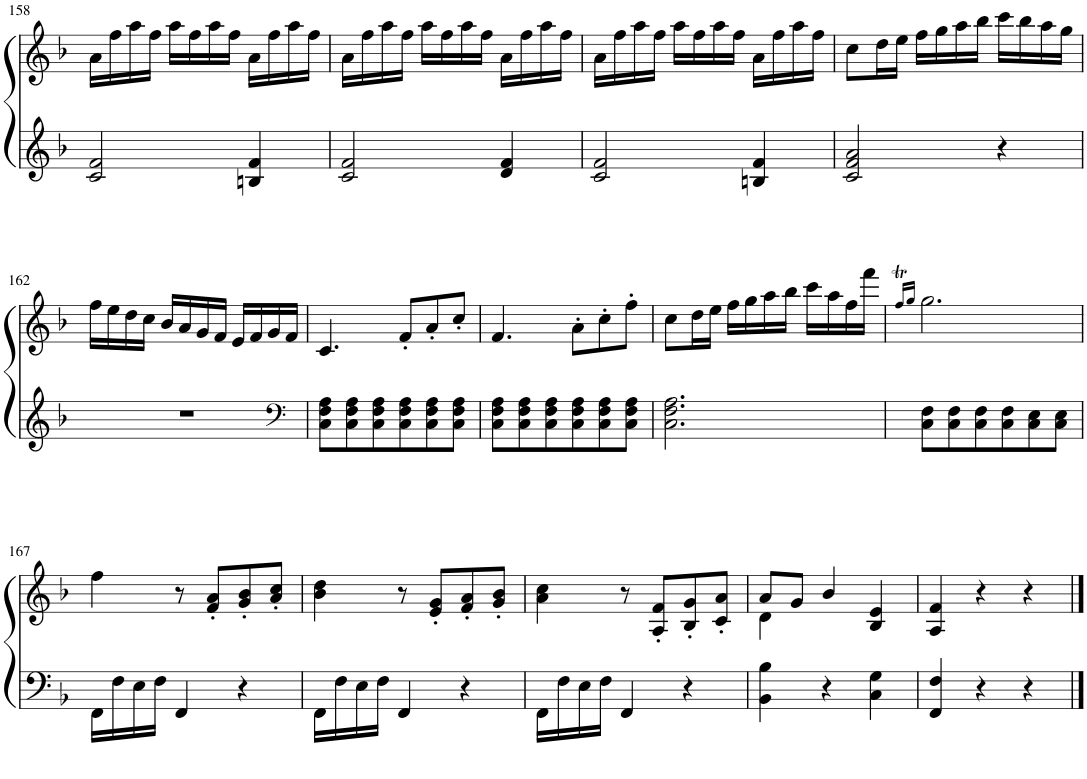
**kern	**kern
*part1	*part1
*staff2	*staff1
*I"Piano	*
*I'Pno.	*
!!LO:PB:g=z
*clefG2	*clefG2
*k[b-]	*k[b-]
*F:	*F:
*M3/4	*M3/4
=158	=158
2c/ 2f/	16a\LL
.	16ff\
.	16aa\
.	16ff\JJ
.	16aa\LL
.	16ff\
.	16aa\
.	16ff\JJ
4Bn/ 4f/	16a\LL
.	16ff\
.	16aa\
.	16ff\JJ
=159	=159
2c/ 2f/	16a\LL
.	16ff\
.	16aa\
.	16ff\JJ
.	16aa\LL
.	16ff\
.	16aa\
.	16ff\JJ
4d/ 4f/	16a\LL
.	16ff\
.	16aa\
.	16ff\JJ
=160	=160
2c/ 2f/	16a\LL
.	16ff\
.	16aa\
.	16ff\JJ
.	16aa\LL
.	16ff\
.	16aa\
.	16ff\JJ
4Bn/ 4f/	16a\LL
.	16ff\
.	16aa\
.	16ff\JJ
=161	=161
2c/ 2f/ 2a/	8cc\L
.	16dd\L
.	16ee\JJ
.	16ff\LL
.	16gg\
.	16aa\
.	16bb-\JJ
4r	16ccc\LL
.	16bb-\
.	16aa\
.	16gg\JJ
!!LO:LB:g=z
=162	=162
2.r	16ff\LL
.	16ee\
.	16dd\
.	16cc\JJ
.	16b-/LL
.	16a/
.	16g/
.	16f/JJ
.	16e/LL
.	16f/
.	16g/
*clefF4	*
.	16f/JJ
=163	=163
8C\ 8F\ 8A\L	4.c/
8C\ 8F\ 8A\	.
8C\ 8F\ 8A\	.
8C\ 8F\ 8A\	8f'/L
8C\ 8F\ 8A\	8a'/
8C\ 8F\ 8A\J	8cc'/J
=164	=164
8C\ 8F\ 8A\L	4.f/
8C\ 8F\ 8A\	.
8C\ 8F\ 8A\	.
8C\ 8F\ 8A\	8a'\L
8C\ 8F\ 8A\	8cc'\
8C\ 8F\ 8A\J	8ff'\J
=165	=165
2.C\ 2.F\ 2.A\	8cc\L
.	16dd\L
.	16ee\JJ
.	16ff\LL
.	16gg\
.	16aa\
.	16bb-\JJ
.	16ccc\LL
.	16aa\
.	16ff\
.	16fff\JJ
=166	=166
.	16qff>/LL
.	16qgg/JJ
8C\ 8F\L	2.gg\
8C\ 8F\	.
8C\ 8F\	.
8C\ 8F\	.
8C\ 8E\	.
8C\ 8E\J	.
!!LO:LB:g=z
=167	=167
16FF\LL	4ff\
16F\	.
16E\	.
16F\JJ	.
4FF/	8r
.	8f/' 8a/'L
4r	8g/' 8b-/'
.	8a/' 8cc/'J
=168	=168
16FF\LL	4b-\ 4dd\
16F\	.
16E\	.
16F\JJ	.
4FF/	8r
.	8e/' 8g/'L
4r	8f/' 8a/'
.	8g/' 8b-/'J
=169	=169
16FF\LL	4a\ 4cc\
16F\	.
16E\	.
16F\JJ	.
4FF/	8r
.	8A/' 8f/'L
4r	8B-/' 8g/'
.	8c/' 8a/'J
=170	=170
*	*^
4BB-\ 4B-\	8a/L	4d\
.	8g/J	.
4r	4b-/	4ryy
4C\ 4G\	4B-/ 4e/	4ryy
*	*v	*v
=171	=171
4FF/ 4F/	4A/ 4f/
4r	4r
4r	4r
==	==
*-	*-
